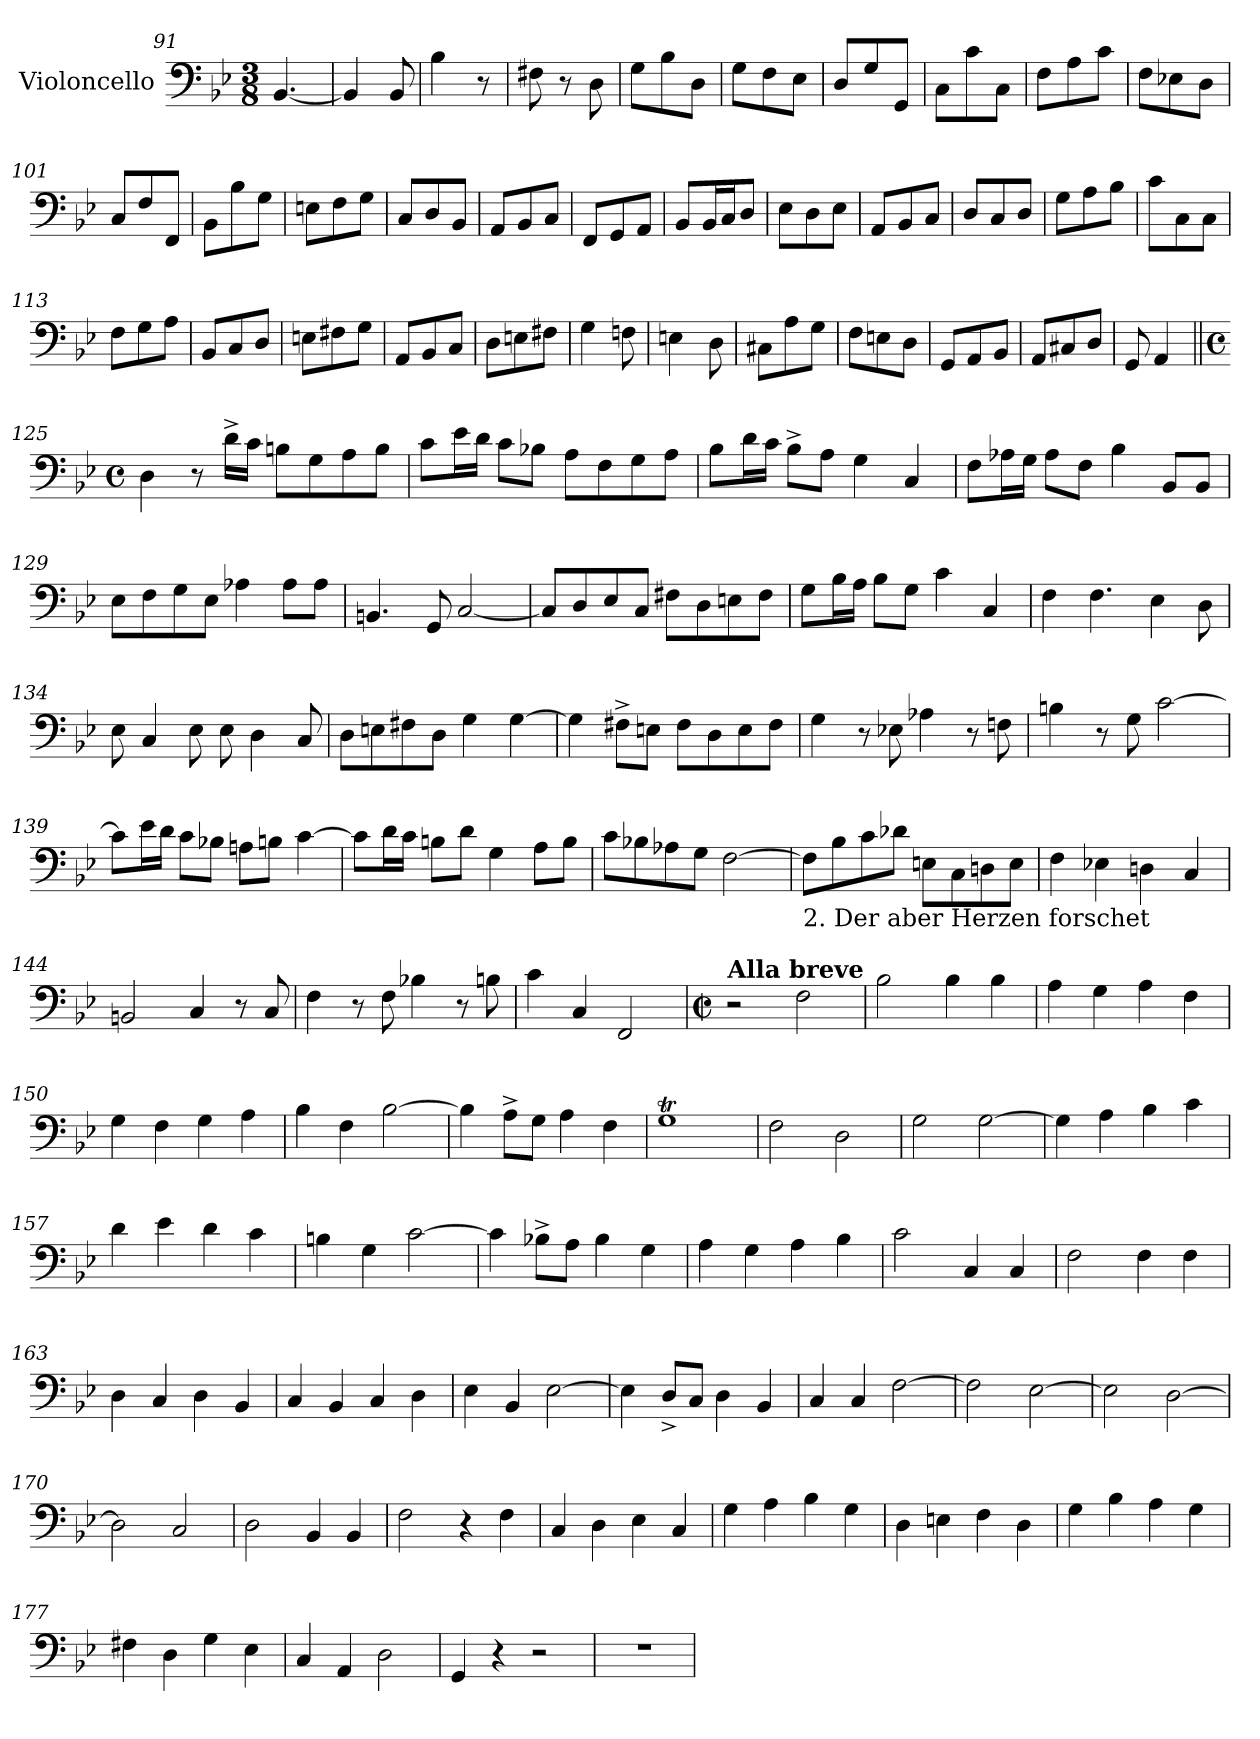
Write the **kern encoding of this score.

**kern
*part1
*staff1
*I"Violoncello
*I'Vc
*clefF4
*k[b-e-]
*B-:
*M3/8
=91
[<4.BB-/
=92
4BB-/]
8BB-/
=93
4B-\
8r
=94
8F#X\
8r
8D\
=95
8G\L
8B-\
8D\J
=96
8G\L
8F\
8E-\J
=97
8D/L
8G/
8GG/J
=98
8C\L
8c\
8C\J
!!LO:PB:g=z
=99
8F\L
8A\
8c\J
=100
8F\L
8E-X\
8D\J
=101
8C/L
8F/
8FF/J
=102
8BB-\L
8B-\
8G\J
=103
8En\L
8F\
8G\J
=104
8C/L
8D/
8BB-/J
=105
8AA/L
8BB-/
8C/J
=106
8FF/L
8GG/
8AA/J
=107
8BB-/L
16BB-/L
16C/J
8D/J
=108
8E-\L
8D\
8E-\J
=109
8AA/L
8BB-/
8C/J
!!LO:LB:g=z
=110
8D/L
8C/
8D/J
=111
8G\L
8A\
8B-\J
=112
8c\L
8C\
8C\J
=113
8F\L
8G\
8A\J
=114
8BB-/L
8C/
8D/J
=115
8En\L
8F#X\
8G\J
=116
8AA/L
8BB-/
8C/J
=117
8D\L
8En\
8F#X\J
=118
4G\
8Fn\
=119
4En\
8D\
=120
8C#X\L
8A\
8G\J
!!LO:LB:g=z
=121
8F\L
8En\
8D\J
=122
8GG/L
8AA/
8BB-/J
=123
8AA/L
8C#X/
8D/J
=124
8GG/
4AA/
=125||
*M4/4
*met(c)
4D\
8r
16d^>\LL
16c\JJ
8Bn\L
8G\
8A\
8B\J
=126
8c\L
16e-\L
16d\JJ
8c\L
8B-X\J
8A\L
8F\
8G\
8A\J
!!LO:LB:g=z
=127
8B-\L
16d\L
16c\JJ
8B-^>\L
8A\J
4G\
4C/
=128
8F\L
16A-X\L
16G\JJ
8A-\L
8F\J
4B-\
8BB-/L
8BB-/J
=129
8E-\L
8F\
8G\
8E-\J
4A-X\
8A-\L
8A-\J
=130
4.BBn/
8GG/
[<2C/
=131
8C/L]
8D/
8E-/
8C/J
8F#X\L
8D\
8En\
8F#\J
!!LO:LB:g=z
=132
8G\L
16B-\L
16A\JJ
8B-\L
8G\J
4c\
4C/
=133
4F\
4.F\
4E-\
8D\
=134
8E-\
4C/
8E-\
8E-\
4D\
8C/
=135
8D\L
8En\
8F#X\
8D\J
4G\
[>4G\
=136
4G\]
8F#X^>\L
8En\J
8F#\L
8D\
8E\
8F#\J
!!LO:LB:g=z
=137
4G\
8r
8E-X\
4A-X\
8r
8Fn\
=138
4Bn\
8r
8G\
[>2c\
=139
8c\L]
16e-\L
16d\JJ
8c\L
8B-X\J
8An\L
8Bn\J
[>4c\
=140
8c\L]
16d\L
16c\JJ
8Bn\L
8d\J
4G\
8A\L
8B\J
=141
8c\L
8B-X\
8A-X\
8G\J
[<2F\
!!LO:LB:g=z
=142
!LO:TX:b:t=2. Der aber Herzen forschet
8F\L]
8B-\
8c\
8d-X\J
8En\L
8C\
8Dn\
8E\J
=143
4F\
4E-X\
4Dn\
4C/
=144
2BBn/
4C/
8r
8C/
=145
4F\
8r
8F\
4B-X\
8r
8Bn\
=146
4c\
4C/
2FF/
!!LO:LB:g=z
=147
*M2/2
*met(c|)
!LO:TX:a:B:t=Alla breve
2r
2F\
=148
2B-\
4B-\
4B-\
=149
4A\
4G\
4A\
4F\
=150
4G\
4F\
4G\
4A\
=151
4B-\
4F\
[>2B-\
=152
4B-\]
8A^>\L
8G\J
4A\
4F\
=153
1GT
!!LO:LB:g=z
=154
2F\
2D\
=155
2G\
[>2G\
=156
4G\]
4A\
4B-\
4c\
=157
4d\
4e-\
4d\
4c\
=158
4Bn\
4G\
[>2c\
=159
4c\]
8B-X^>\L
8A\J
4B-\
4G\
!!LO:LB:g=z
=160
4A\
4G\
4A\
4B-\
=161
2c\
4C/
4C/
=162
2F\
4F\
4F\
=163
4D\
4C/
4D\
4BB-/
=164
4C/
4BB-/
4C/
4D\
=165
4E-\
4BB-/
[>2E-\
!!LO:PB:g=z
=166
4E-\]
8D^</L
8C/J
4D\
4BB-/
=167
4C/
4C/
[>2F\
=168
2F\]
[>2E-\
=169
2E-\]
[>2D\
=170
2D\]
2C/
=171
2D\
4BB-/
4BB-/
=172
2F\
4r
4F\
!!LO:LB:g=z
=173
4C/
4D\
4E-\
4C/
=174
4G\
4A\
4B-\
4G\
=175
4D\
4En\
4F\
4D\
=176
4G\
4B-\
4A\
4G\
=177
4F#X\
4D\
4G\
4E-\
=178
4C/
4AA/
2D\
!!LO:LB:g=z
=179
4GG/
4r
2r
=180
1r
=
*-
